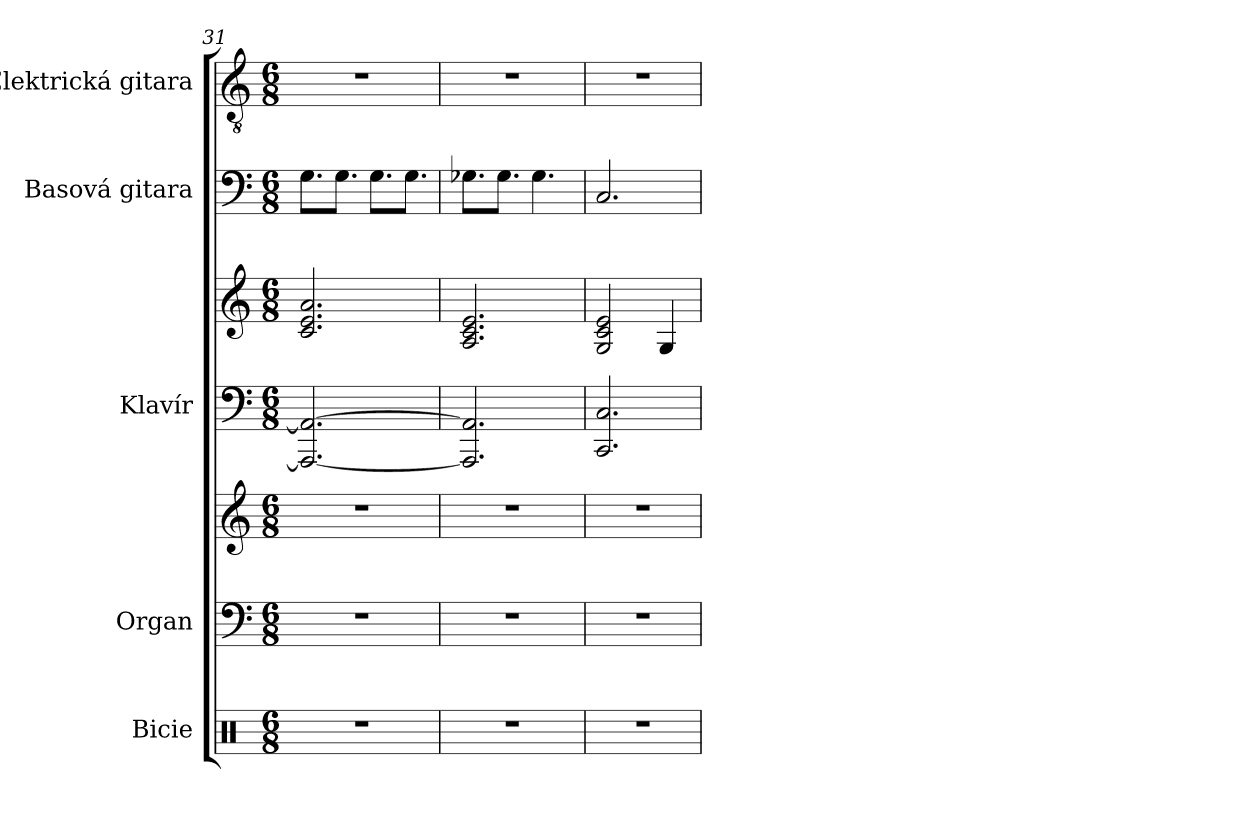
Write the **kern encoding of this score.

**kern	**kern	**kern	**kern	**kern	**kern	**kern
*part5	*part4	*part4	*part3	*part3	*part2	*part1
*staff7	*staff6	*staff5	*staff4	*staff3	*staff2	*staff1
*I"Bicie	*I"Organ	*	*I"Klavír	*	*I"Basová gitara	*I"Elektrická gitara
*	*I'Org.	*	*I'Kl.	*	*	*
*clefX	*clefF4	*clefG2	*clefF4	*clefG2	*clefF4	*clefGv2
*	*	*	*	*	*ITrd7c12	*
*k[]	*k[]	*k[]	*k[]	*k[]	*k[]	*k[]
*M6/8	*M6/8	*M6/8	*M6/8	*M6/8	*M6/8	*M6/8
=31	=31	=31	=31	=31	=31	=31
2.r	2.r	2.r	2.AAA/_ 2.AA/_	2.c/ 2.e/ 2.a/	8.GG\L	2.r
.	.	.	.	.	8.GG\J	.
.	.	.	.	.	8.GG\L	.
.	.	.	.	.	8.GG\J	.
=32	=32	=32	=32	=32	=32	=32
2.r	2.r	2.r	2.AAA/] 2.AA/]	2.A/ 2.c/ 2.e/	8.GG-X\L	2.r
.	.	.	.	.	8.GG-\J	.
.	.	.	.	.	4.GG-\	.
=33	=33	=33	=33	=33	=33	=33
2.r	2.r	2.r	2.CC/ 2.C/	2G/ 2c/ 2e/	2.CC/	2.r
.	.	.	.	4G/	.	.
=	=	=	=	=	=	=
*-	*-	*-	*-	*-	*-	*-
